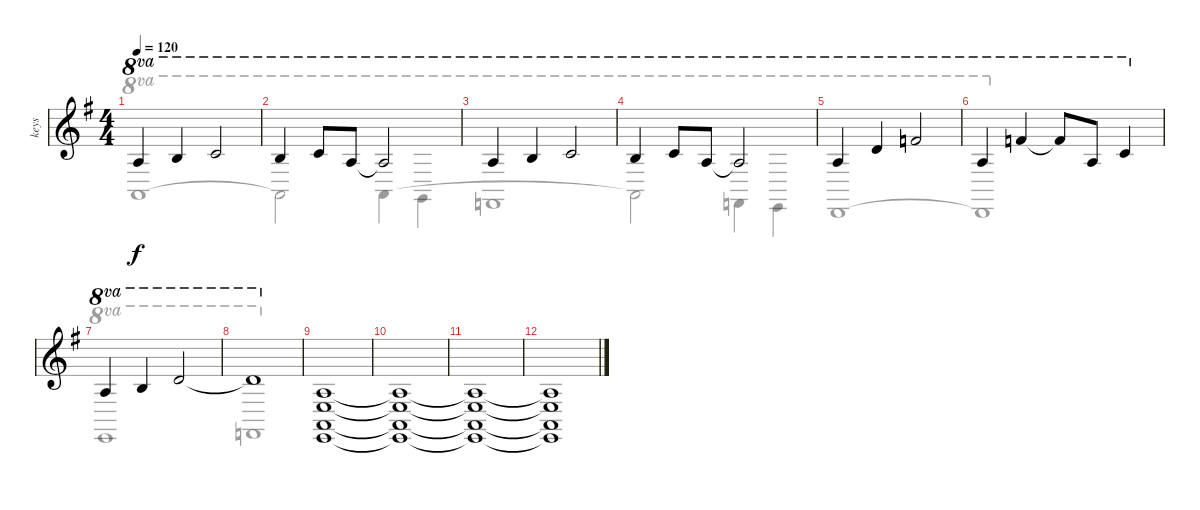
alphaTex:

\track ("keys" "keys") {instrument churchorgan}
\staff {score}
\tuning (D4 A3 F3 C3 G2 D2) {hide}
\voice
\ts (4 4)
\tempo 120
\clef g2
\ks eminor
7.1.4{ot 8va dy f} 9.1.4{ot 8va} 10.1.2{ot 8va} |
9.1.4{ot 8va} 10.1.8{ot 8va} 7.1.8{ot 8va} 7.1{t}.2{ot 8va} |
7.1.4{ot 8va} 9.1.4{ot 8va} 10.1.2{ot 8va} |
9.1.4{ot 8va} 10.1.8{ot 8va} 7.1.8{ot 8va} 7.1{t}.2{ot 8va} |
7.1.4{ot 8va} 12.1.4{ot 8va} 15.1.2{ot 8va} |
7.1.4{ot 8va} 15.1.4{ot 8va} 15.1{t}.8{ot 8va} 7.1.8{ot 8va} 10.1.4{ot 8va} |
7.1.4{ot 8va} 9.1.4{ot 8va} 12.1.2{ot 8va} |
12.1{t}.1{ot 8va} |
(4.3 4.4 2.5 2.6).1 |
(4.3{t} 4.4{t} 2.5{t} 2.6{t}).1 |
(4.3{t} 4.4{t} 2.5{t} 2.6{t}).1 |
(4.3{t} 4.4{t} 2.5{t} 2.6{t}).1
\voice
\clef g2
\ottava regular
\simile none
\ks eminor
0.2.1{ot 8va dy f} |
0.2{t}.2{ot 8va} 0.2.4{ot 8va} 2.3.4{ot 8va} |
0.3.1{ot 8va} |
0.2{t}.2{ot 8va} 0.3.4{ot 8va} 4.4.4{ot 8va} |
2.4.1{ot 8va} |
2.4{t}.1{ot 8va} |
4.4.1{ot 8va} |
5.4.1{ot 8va} |
|
|
|
